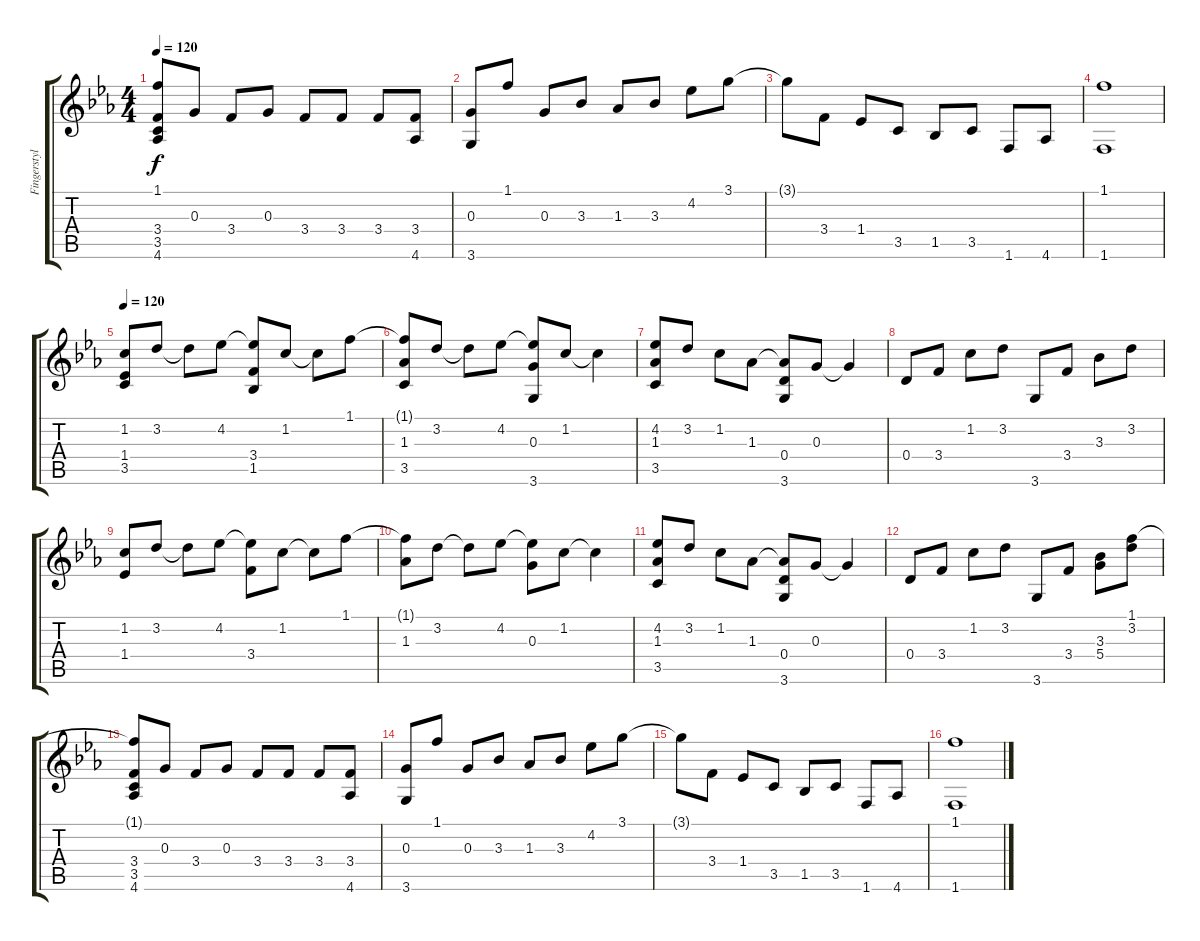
\track ("Fingerstyle Guitar" "Fingerstyl") {instrument acousticguitarnylon}
\staff {score tabs}
\tuning (E4 B3 G3 D3 A2 E2) {hide}
\ts (4 4)
\tempo 120
\clef g2
\ks cminor
(1.1{t} 3.4 3.5 4.6).8{dy f} 0.3.8 3.4.8 0.3.8 3.4.8 3.4.8 3.4.8 (3.4 4.6).8 |
(0.3 3.6).8 1.1.8 0.3.8 3.3.8 1.3.8 3.3.8 4.2.8 3.1.8 |
3.1{t}.8 3.4.8 1.4.8 3.5.8 1.5.8 3.5.8 1.6.8 4.6.8 |
(1.1 1.6).1 |
\tempo 120
(1.2 1.4 3.5).8{instrument acousticguitarnylon} 3.2.8 3.2{t}.8 4.2.8 (4.2{t} 3.4 1.5).8 1.2.8 1.2{t}.8 1.1.8 |
(1.1{t} 1.3 3.5).8 3.2.8 3.2{t}.8 4.2.8 (4.2{t} 0.3 3.6).8 1.2.8 1.2{t}.4 |
(4.2 1.3 3.5).8 3.2.8 1.2.8 1.3.8 (1.3{t} 0.4 3.6).8 0.3.8 0.3{t}.4 |
0.4.8 3.4.8 1.2.8 3.2.8 3.6.8 3.4.8 3.3.8 3.2.8 |
(1.2 1.4).8 3.2.8 3.2{t}.8 4.2.8 (4.2{t} 3.4).8 1.2.8 1.2{t}.8 1.1.8 |
(1.1{t} 1.3).8 3.2.8 3.2{t}.8 4.2.8 (4.2{t} 0.3).8 1.2.8 1.2{t}.4 |
(4.2 1.3 3.5).8 3.2.8 1.2.8 1.3.8 (1.3{t} 0.4 3.6).8 0.3.8 0.3{t}.4 |
0.4.8 3.4.8 1.2.8 3.2.8 3.6.8 3.4.8 (3.3 5.4).8 (1.1 3.2).8 |
(1.1{t} 3.4 3.5 4.6).8 0.3.8 3.4.8 0.3.8 3.4.8 3.4.8 3.4.8 (3.4 4.6).8 |
(0.3 3.6).8 1.1.8 0.3.8 3.3.8 1.3.8 3.3.8 4.2.8 3.1.8 |
3.1{t}.8 3.4.8 1.4.8 3.5.8 1.5.8 3.5.8 1.6.8 4.6.8 |
(1.1 1.6).1
